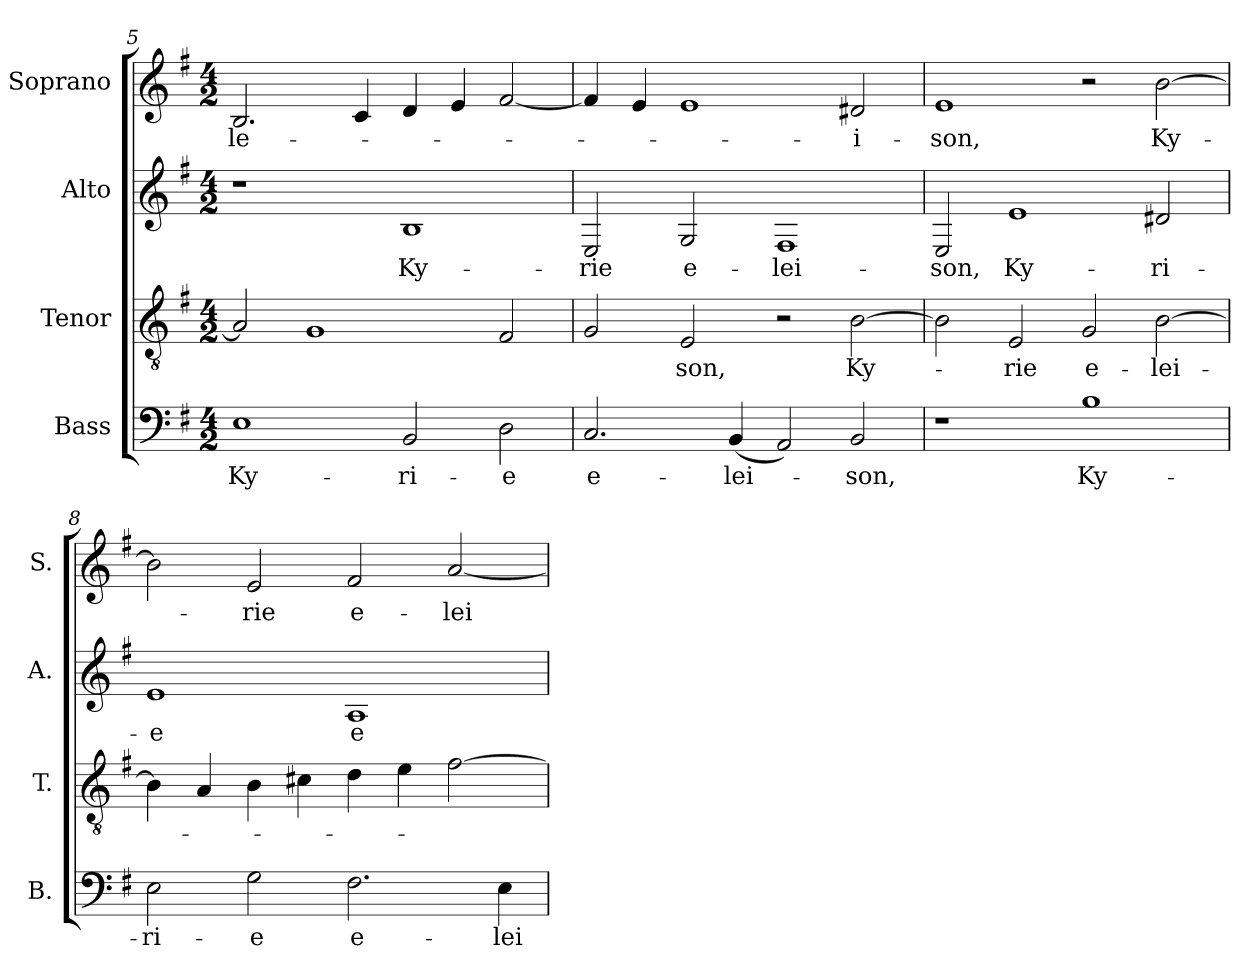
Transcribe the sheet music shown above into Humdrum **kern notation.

**kern	**text	**kern	**text	**kern	**text	**kern	**text
*part4	*part4	*part3	*part3	*part2	*part2	*part1	*part1
*staff4	*staff4	*staff3	*staff3	*staff2	*staff2	*staff1	*staff1
*I"Bass	*	*I"Tenor	*	*I"Alto	*	*I"Soprano	*
*I'B.	*	*I'T.	*	*I'A.	*	*I'S.	*
*clefF4	*	*clefGv2	*	*clefG2	*	*clefG2	*
*	*	*ITrd7c12	*	*	*	*	*
*k[f#]	*	*k[f#]	*	*k[f#]	*	*k[f#]	*
*G:	*	*G:	*	*G:	*	*G:	*
*M4/2	*	*M4/2	*	*M4/2	*	*M4/2	*
=5	=5	=5	=5	=5	=5	=5	=5
!	!LO:LY:b:color=#000000	!	!	!	!	!	!
!	!	!	!	!	!	!	!LO:LY:b:color=#000000
1Ei	Ky-	2AAi/]	.	1r	.	2.Bi/	-le-
.	.	1GGi	.	.	.	.	.
.	.	.	.	.	.	4ci/	.
!	!LO:LY:b:color=#000000	!	!	!	!	!	!
!	!	!	!	!	!LO:LY:b:color=#000000	!	!
2BBi/	-ri-	.	.	1Bi	Ky-	4di/	.
.	.	.	.	.	.	4ei/	.
!	!LO:LY:b:color=#000000	!	!	!	!	!	!
2Di\	-e	2FF#i/	.	.	.	[2f#i/	.
=6	=6	=6	=6	=6	=6	=6	=6
!	!LO:LY:b:color=#000000	!	!	!	!	!	!
!	!	!	!	!	!LO:LY:b:color=#000000	!	!
2.Ci/	e-	2GGi/	.	2Ei/	-rie	4f#i/]	.
.	.	.	.	.	.	4ei/	.
!	!	!	!LO:LY:b:color=#000000	!	!	!	!
!	!	!	!	!	!LO:LY:b:color=#000000	!	!
.	.	2EEi/	-son,	2Gi/	e-	1ei	.
!	!LO:LY:b:color=#000000	!	!	!	!	!	!
(4BBi/	-lei-	.	.	.	.	.	.
!	!	!	!	!	!LO:LY:b:color=#000000	!	!
2AAi/)	.	2r	.	1F#i	-lei-	.	.
!	!LO:LY:b:color=#000000	!	!	!	!	!	!
!	!	!	!LO:LY:b:color=#000000	!	!	!	!
!	!	!	!	!	!	!	!LO:LY:b:color=#000000
2BBi/	-son,	[2BBi\	Ky-	.	.	2d#Xi/	-i-
!!LO:LB:g=z
=7	=7	=7	=7	=7	=7	=7	=7
!	!	!	!	!	!LO:LY:b:color=#000000	!	!
!	!	!	!	!	!	!	!LO:LY:b:color=#000000
1r	.	2BBi\]	.	2Ei/	-son,	1ei	-son,
!	!	!	!LO:LY:b:color=#000000	!	!	!	!
!	!	!	!	!	!LO:LY:b:color=#000000	!	!
.	.	2EEi/	-rie	1ei	Ky-	.	.
!	!LO:LY:b:color=#000000	!	!	!	!	!	!
!	!	!	!LO:LY:b:color=#000000	!	!	!	!
1Bi	Ky-	2GGi/	e-	.	.	2r	.
!	!	!	!LO:LY:b:color=#000000	!	!	!	!
!	!	!	!	!	!LO:LY:b:color=#000000	!	!
!	!	!	!	!	!	!	!LO:LY:b:color=#000000
.	.	[2BBi\	-lei-	2d#Xi/	-ri-	[2bi\	Ky-
=8	=8	=8	=8	=8	=8	=8	=8
!	!LO:LY:b:color=#000000	!	!	!	!	!	!
!	!	!	!	!	!LO:LY:b:color=#000000	!	!
2Ei\	-ri-	4BBi\]	.	1ei	-e	2bi\]	.
.	.	4AAi/	.	.	.	.	.
!	!LO:LY:b:color=#000000	!	!	!	!	!	!
!	!	!	!	!	!	!	!LO:LY:b:color=#000000
2Gi\	-e	4BBi\	.	.	.	2ei/	-rie
.	.	4C#Xi\	.	.	.	.	.
!	!LO:LY:b:color=#000000	!	!	!	!	!	!
!	!	!	!	!	!LO:LY:b:color=#000000	!	!
!	!	!	!	!	!	!	!LO:LY:b:color=#000000
2.F#i\	e-	4Di\	.	1Ai	e-	2f#i/	e-
.	.	4Ei\	.	.	.	.	.
!	!	!	!	!	!	!	!LO:LY:b:color=#000000
.	.	[2F#i\	.	.	.	[2ai/	-lei-
!	!LO:LY:b:color=#000000	!	!	!	!	!	!
4Ei\	-lei-	.	.	.	.	.	.
=	=	=	=	=	=	=	=
*-	*-	*-	*-	*-	*-	*-	*-
